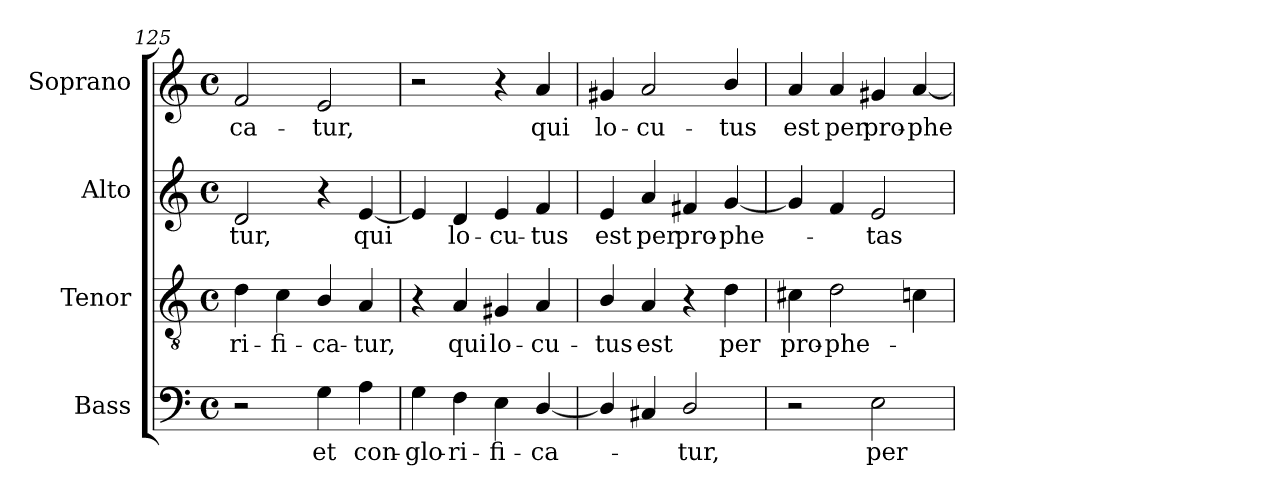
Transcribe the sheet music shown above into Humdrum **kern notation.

**kern	**text	**kern	**text	**kern	**text	**kern	**text
*part4	*part4	*part3	*part3	*part2	*part2	*part1	*part1
*staff4	*staff4	*staff3	*staff3	*staff2	*staff2	*staff1	*staff1
*I"Bass	*	*I"Tenor	*	*I"Alto	*	*I"Soprano	*
*I'B.	*	*I'T.	*	*I'A.	*	*I'S.	*
*clefF4	*	*clefGv2	*	*clefG2	*	*clefG2	*
*	*	*ITrd7c12	*	*	*	*	*
*k[]	*	*k[]	*	*k[]	*	*k[]	*
*C:	*	*C:	*	*C:	*	*C:	*
*M4/4	*	*M4/4	*	*M4/4	*	*M4/4	*
*met(c)	*	*met(c)	*	*met(c)	*	*met(c)	*
=125	=125	=125	=125	=125	=125	=125	=125
!	!	!	!LO:LY:b:color=#000000	!	!	!	!
!	!	!	!	!	!LO:LY:b:color=#000000	!	!
!	!	!	!	!	!	!	!LO:LY:b:color=#000000
2r	.	4Di\	-ri-	2di/	-tur,	2fi/	-ca-
!	!	!	!LO:LY:b:color=#000000	!	!	!	!
.	.	4Ci\	-fi-	.	.	.	.
!	!LO:LY:b:color=#000000	!	!	!	!	!	!
!	!	!	!LO:LY:b:color=#000000	!	!	!	!
!	!	!	!	!	!	!	!LO:LY:b:color=#000000
4Gi\	et	4BBi/	-ca-	4r	.	2ei/	-tur,
!	!LO:LY:b:color=#000000	!	!	!	!	!	!
!	!	!	!LO:LY:b:color=#000000	!	!	!	!
!	!	!	!	!	!LO:LY:b:color=#000000	!	!
4Ai\	con-	4AAi/	-tur,	[4ei/	qui	.	.
=126	=126	=126	=126	=126	=126	=126	=126
!	!LO:LY:b:color=#000000	!	!	!	!	!	!
4Gi\	-glo-	4r	.	4ei/]	.	2r	.
!	!LO:LY:b:color=#000000	!	!	!	!	!	!
!	!	!	!LO:LY:b:color=#000000	!	!	!	!
!	!	!	!	!	!LO:LY:b:color=#000000	!	!
4Fi\	-ri-	4AAi/	qui	4di/	lo-	.	.
!	!LO:LY:b:color=#000000	!	!	!	!	!	!
!	!	!	!LO:LY:b:color=#000000	!	!	!	!
!	!	!	!	!	!LO:LY:b:color=#000000	!	!
4Ei\	-fi-	4GG#Xi/	lo-	4ei/	-cu-	4r	.
!	!LO:LY:b:color=#000000	!	!	!	!	!	!
!	!	!	!LO:LY:b:color=#000000	!	!	!	!
!	!	!	!	!	!LO:LY:b:color=#000000	!	!
!	!	!	!	!	!	!	!LO:LY:b:color=#000000
[4Di/	-ca-	4AAi/	-cu-	4fi/	-tus	4ai/	qui
=127	=127	=127	=127	=127	=127	=127	=127
!	!	!	!LO:LY:b:color=#000000	!	!	!	!
!	!	!	!	!	!LO:LY:b:color=#000000	!	!
!	!	!	!	!	!	!	!LO:LY:b:color=#000000
4Di/]	.	4BBi/	-tus	4ei/	est	4g#Xi/	lo-
!	!	!	!LO:LY:b:color=#000000	!	!	!	!
!	!	!	!	!	!LO:LY:b:color=#000000	!	!
!	!	!	!	!	!	!	!LO:LY:b:color=#000000
4C#Xi/	.	4AAi/	est	4ai/	per	2ai/	-cu-
!	!LO:LY:b:color=#000000	!	!	!	!	!	!
!	!	!	!	!	!LO:LY:b:color=#000000	!	!
2Di/	-tur,	4r	.	4f#Xi/	pro-	.	.
!	!	!	!LO:LY:b:color=#000000	!	!	!	!
!	!	!	!	!	!LO:LY:b:color=#000000	!	!
!	!	!	!	!	!	!	!LO:LY:b:color=#000000
.	.	4Di\	per	[4gi/	-phe-	4bi/	-tus
!!LO:PB:g=z
=128	=128	=128	=128	=128	=128	=128	=128
!	!	!	!LO:LY:b:color=#000000	!	!	!	!
!	!	!	!	!	!	!	!LO:LY:b:color=#000000
2r	.	4C#Xi\	pro-	4gi/]	.	4ai/	est
!	!	!	!LO:LY:b:color=#000000	!	!	!	!
!	!	!	!	!	!	!	!LO:LY:b:color=#000000
.	.	2Di\	-phe-	4fi/	.	4ai/	per
!	!LO:LY:b:color=#000000	!	!	!	!	!	!
!	!	!	!	!	!LO:LY:b:color=#000000	!	!
!	!	!	!	!	!	!	!LO:LY:b:color=#000000
2Ei\	per	.	.	2ei/	-tas	4g#Xi/	pro-
!	!	!	!	!	!	!	!LO:LY:b:color=#000000
.	.	4Cni\	.	.	.	[4ai/	-phe-
=	=	=	=	=	=	=	=
*-	*-	*-	*-	*-	*-	*-	*-
